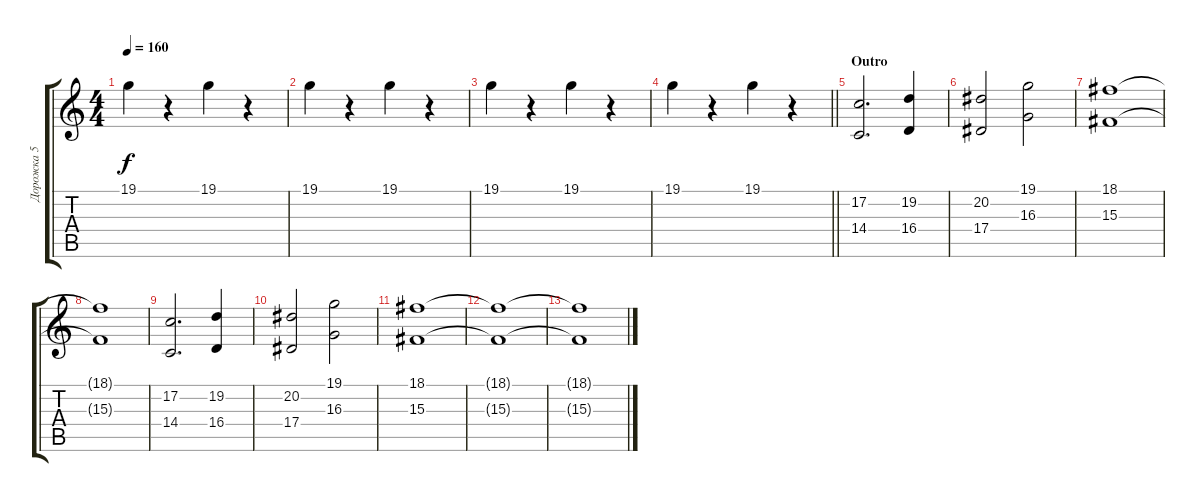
\track ("Дорожка 5" "Дорожка 5") {instrument stringensemble1}
\staff {score tabs}
\tuning (C4 G3 Eb3 Bb2 F2 C2) {hide}
\ts (4 4)
\tempo 160
\clef g2
\ks c
19.1.4{dy f instrument distortionguitar} r.4 19.1.4 r.4 |
19.1.4{instrument distortionguitar} r.4 19.1.4 r.4 |
19.1.4{instrument distortionguitar} r.4 19.1.4 r.4 |
\barLineRight lightlight
19.1.4{instrument distortionguitar} r.4 19.1.4 r.4 |
\section ("" "Outro")
(17.2 14.4).2{d volume 12 instrument stringensemble1} (19.2 16.4).4 |
(20.2 17.4).2 (19.1 16.3).2 |
(18.1 15.3).1 |
(18.1{t} 15.3{t}).1 |
(17.2 14.4).2{d} (19.2 16.4).4 |
(20.2 17.4).2 (19.1 16.3).2 |
(18.1 15.3).1 |
(18.1{t} 15.3{t}).1 |
(18.1{t} 15.3{t}).1{volume 0}
